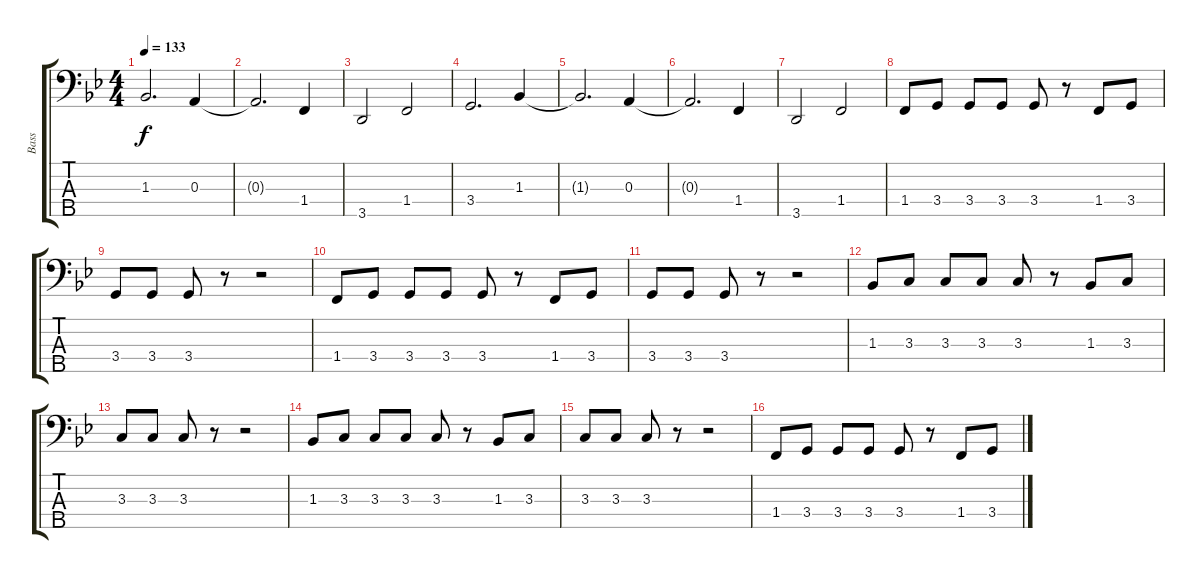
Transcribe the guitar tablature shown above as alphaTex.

\track ("Bass" "Bass") {instrument electricbassfinger}
\staff {score tabs}
\tuning (G2 D2 A1 E1 B0) {hide}
\ts (4 4)
\tempo 133
\clef f4
\ks bb
1.3{t}.2{d dy f} 0.3.4 |
0.3{t}.2{d} 1.4.4 |
3.5.2 1.4.2 |
3.4.2{d} 1.3.4 |
1.3{t}.2{d} 0.3.4 |
0.3{t}.2{d} 1.4.4 |
3.5.2 1.4.2 |
1.4.8 3.4.8 3.4.8 3.4.8 3.4.8 r.8 1.4.8 3.4.8 |
3.4.8 3.4.8 3.4.8 r.8 r.2 |
1.4.8 3.4.8 3.4.8 3.4.8 3.4.8 r.8 1.4.8 3.4.8 |
3.4.8 3.4.8 3.4.8 r.8 r.2 |
1.3.8 3.3.8 3.3.8 3.3.8 3.3.8 r.8 1.3.8 3.3.8 |
3.3.8 3.3.8 3.3.8 r.8 r.2 |
1.3.8 3.3.8 3.3.8 3.3.8 3.3.8 r.8 1.3.8 3.3.8 |
3.3.8 3.3.8 3.3.8 r.8 r.2 |
1.4.8 3.4.8 3.4.8 3.4.8 3.4.8 r.8 1.4.8 3.4.8
